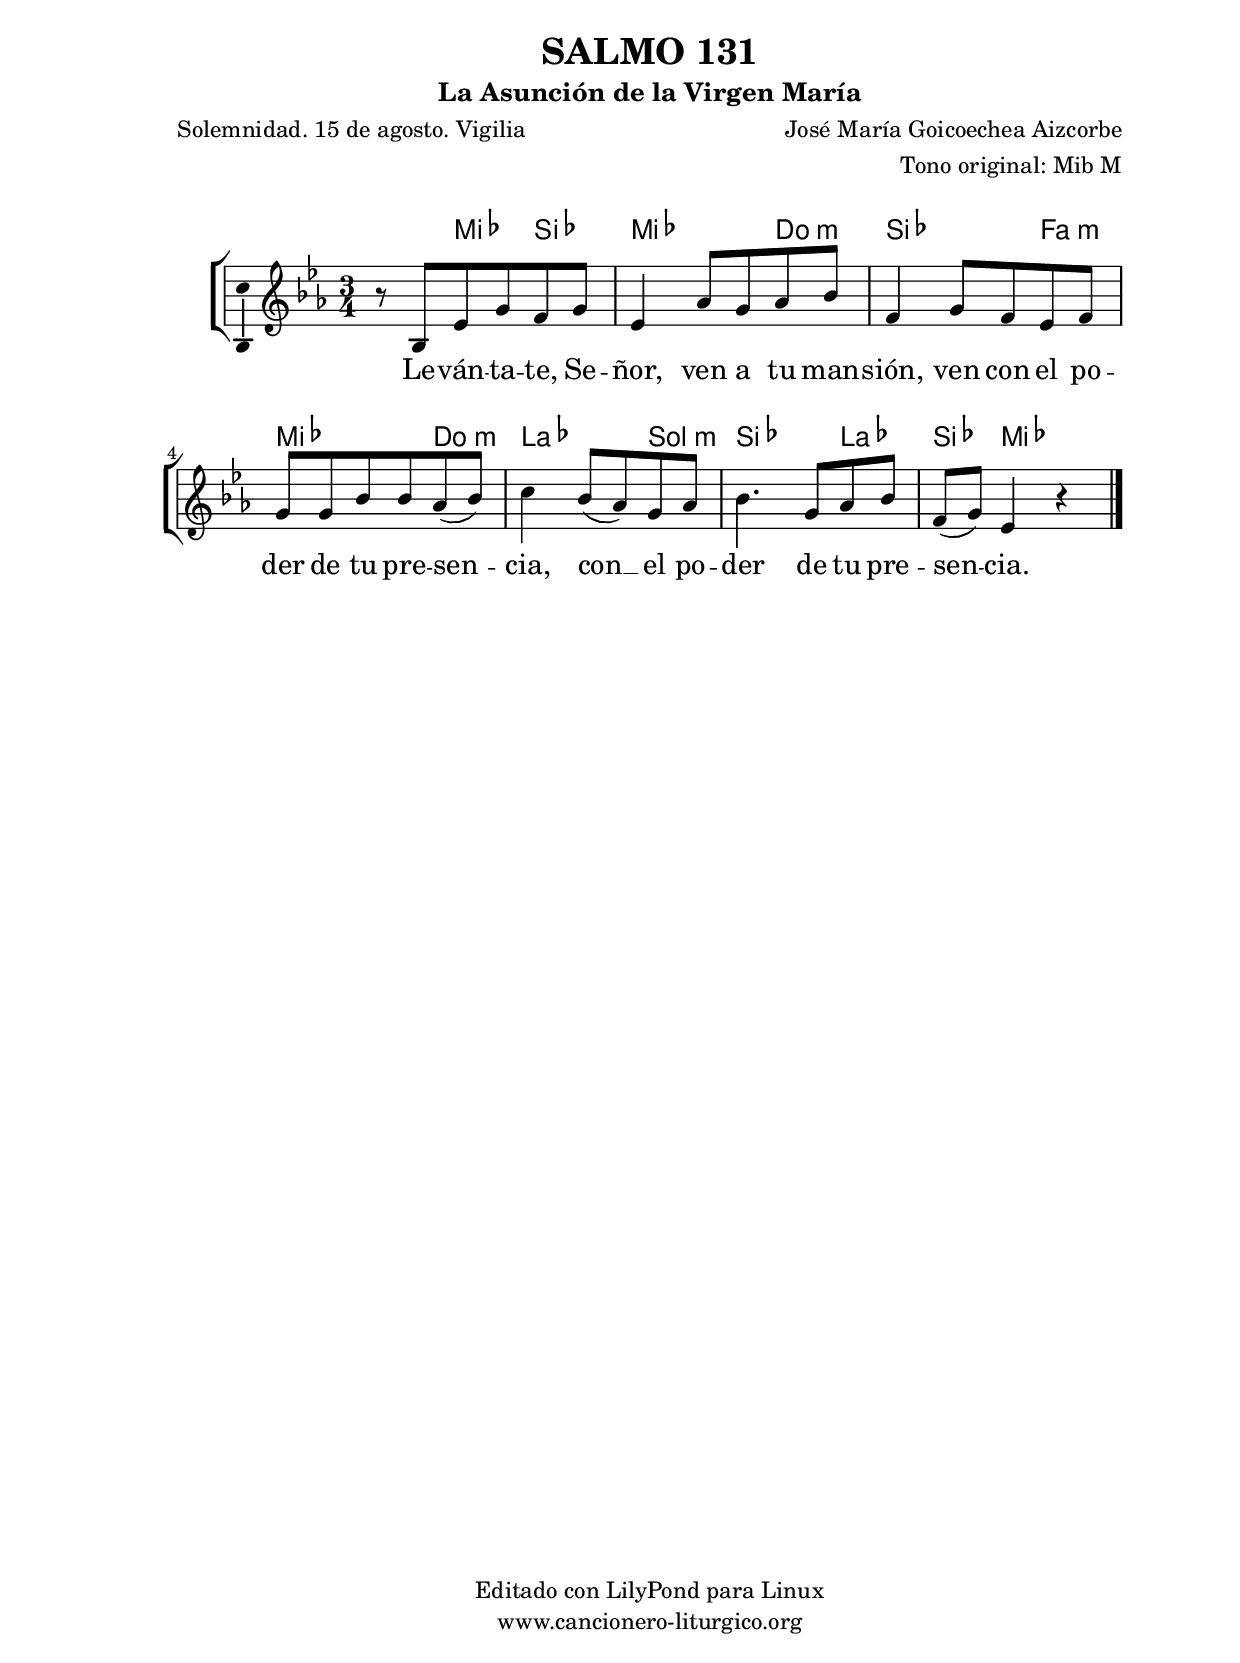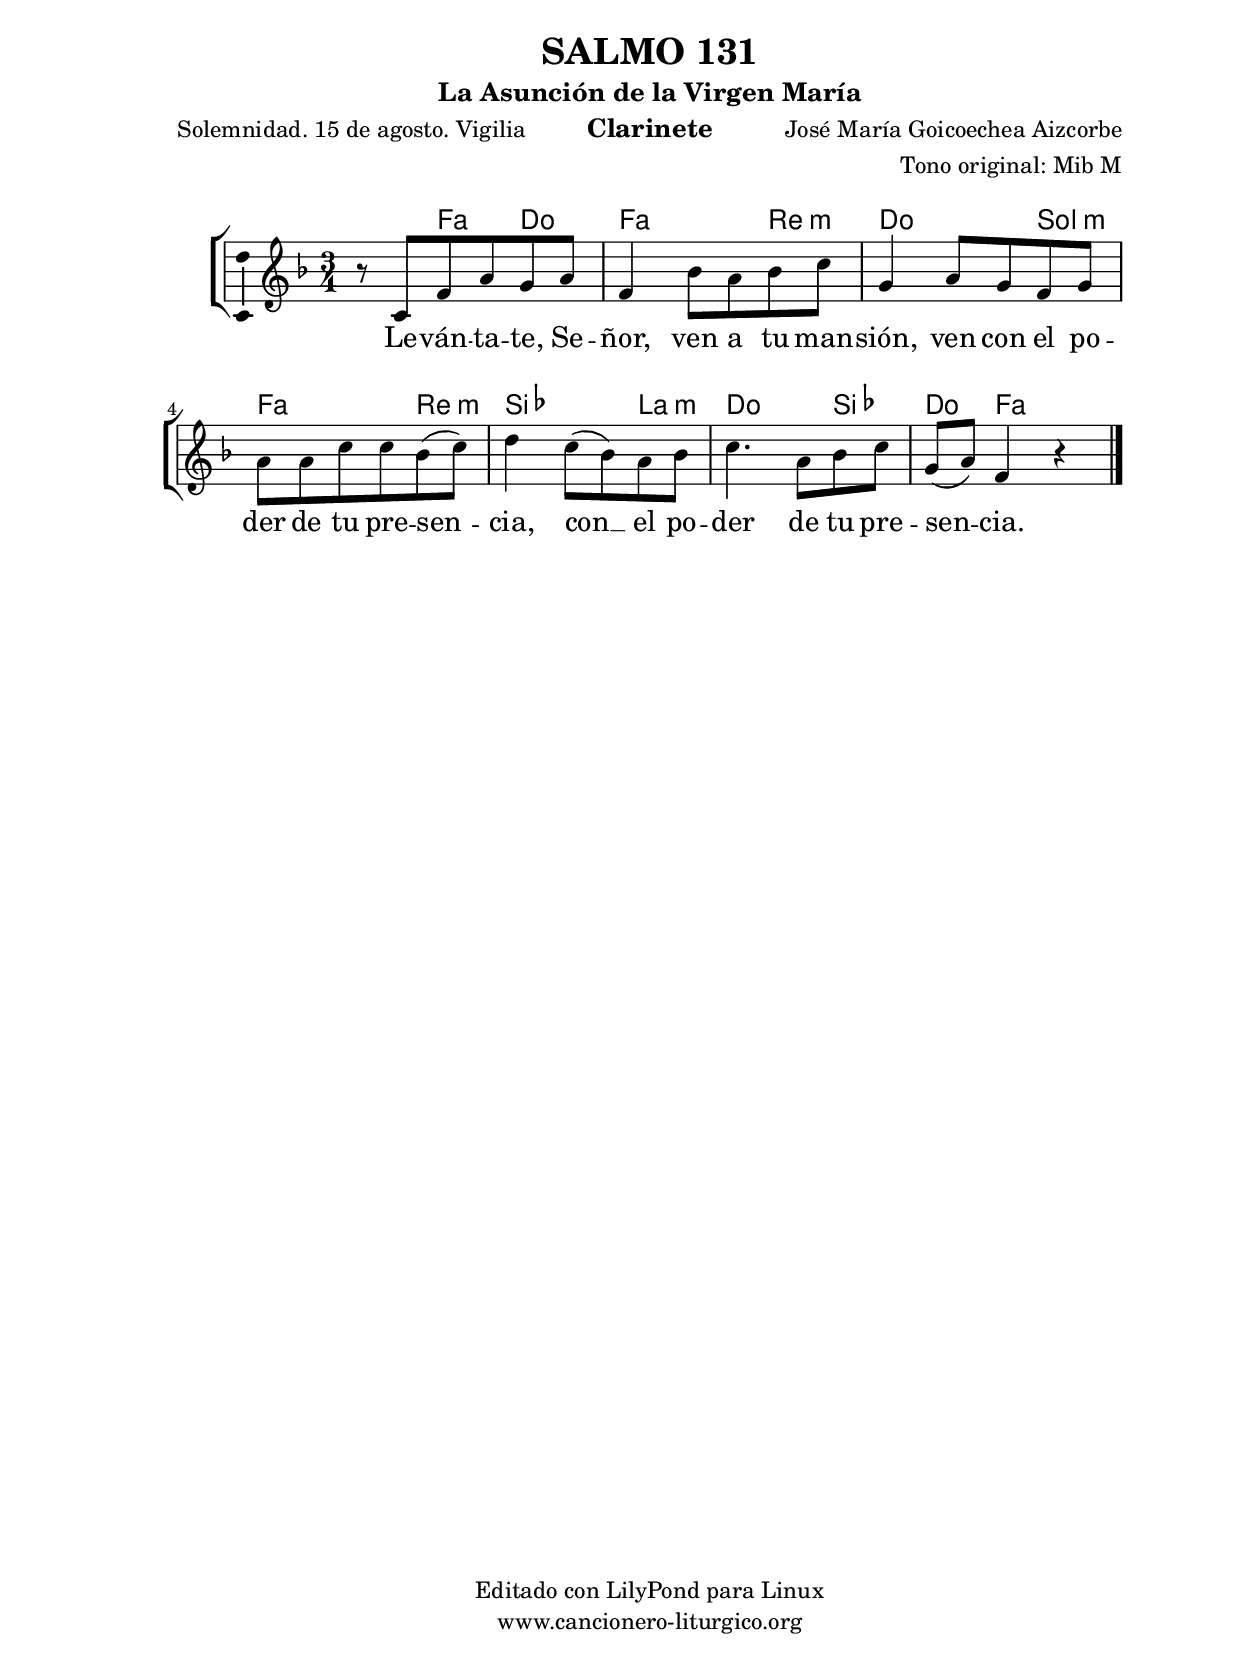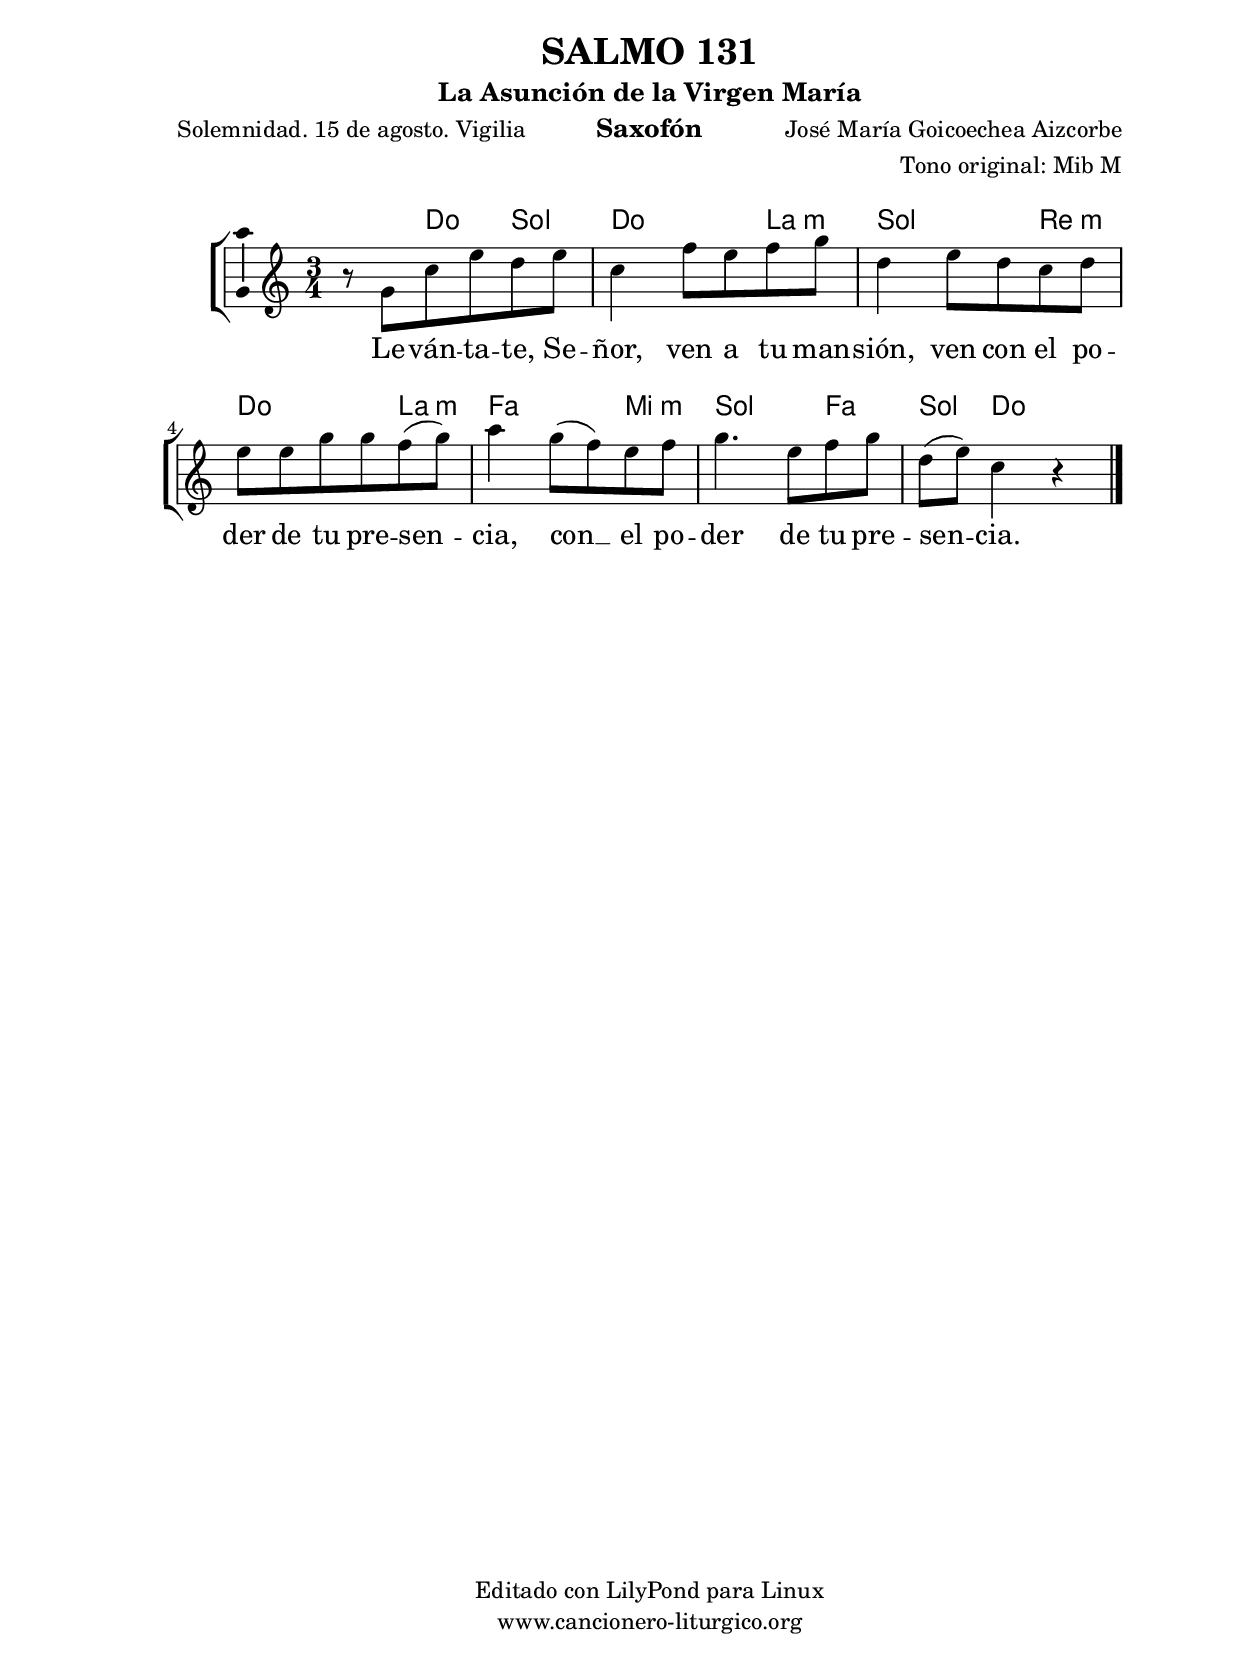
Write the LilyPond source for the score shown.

%
%para convertir .midi en .wav:
%timidity filename.midi -Ow -o finename.wav
%
%
%Para convertir de .wav a .mp3:
%lame -h -m j filename.wav
%
%
%para escuchar el midi:
%timidity nombrefichero.midi
%


%versión de lilypond para la que se ha escrito esta partitura:
\version "2.16.0"

	%Tamaño papel
	#(set-default-paper-size "a4")
	%Tamaño partitura
	#(set-global-staff-size 20)
	%No responde al pulsar sobre una nota
	#(ly:set-option 'point-and-click #f)

%parámetros del encabezamiento:
\header {
	title = "SALMO 131"
	subtitle = "La Asunción de la Virgen María"
	composer = "José María Goicoechea Aizcorbe"
	poet = "Solemnidad. 15 de agosto. Vigilia"
	meter = ""
	arranger = "Tono original: Mib M"
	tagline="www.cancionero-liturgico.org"
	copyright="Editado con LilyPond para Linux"
	}

%parámetros asociados al papel:
\paper  {
	oddHeaderMarkup = \markup {\fill-line { \on-the-fly #not-first-page \fromproperty #'header:title \on-the-fly #not-first-page \fromproperty #'header:composer }}
	evenHeaderMarkup = \markup {\fill-line { \fromproperty #'header:composer \fromproperty #'header:title }}
	#(set-paper-size "a4")
	print-page-number = ##f
	first-page-number = 1
	print-first-page-number = ##f
%	head-separation = 3.0 \cm
	top-margin = 2.0 \cm
	bottom-margin = 0.5\cm
%%%	bottom-margin = -1.0\cm
	left-margin = 3.0 \cm
	line-width = 16.0 \cm 
	indent = 8\mm
	interscoreline = 2.\mm
	between-system-space = 15\mm
%	para que las partituras no llenen la hoja:
	ragged-bottom = ##t
%	idem para la última hoja:
	ragged-last-bottom = ##f
%	para que las partituras llenen el ancho del papel:
	ragged-last = ##f
	after-title-space = 2.5 \cm
%page-count=1
%system-count=8

	%Flexible Vertical Spacing
%	markup-markup-spacing =
%	#'((basic-distance . 15) (minimum-distance . 15) (padding . 3))
	markup-system-spacing =
	#'((basic-distance . 15) (minimum-distance . 15) (padding . 3))
	system-system-spacing =
	#'((basic-distance . 15) (minimum-distance . 15) (padding . 3))
	score-system-spacing =
	#'((basic-distance . 15) (minimum-distance . 15) (padding . 5))
%	top-system-spacing = % header
%	#'((basic-distance . 8) (minimum-distance . 0) (padding . 3))
%	top-markup-spacing =
%	#'((basic-distance . 20) (minimum-distance . 20) (padding . 3))
	last-bottom-spacing = % footer
	#'((basic-distance . 5) (minimum-distance . 5) (padding . 3))
%	score-markup-spacing =
%	#'((basic-distance . 16) (minimum-distance . 13) (padding . 3))

	}


%parámetros que afectan a toda la partitura:
global =  {
	%clave de sol (G):
	\clef G
	%armadura:
%	\transpose a f
	\key ees \major
	\tempo 4=70
	\set Score.tempoHideNote = ##t
	}


acordes = {
	\italianChords
	\chordmode {
%	\transpose a f
{

s4
ees4 bes ees2 c4:m bes2 f4:m ees2 c4:m aes2 g4:m bes2 aes4 bes4 ees2

	}
	}
}

melodia = 
%	\transpose a f
{
	\relative c'{

\time 3/4
r8 bes8 ees g f g
ees4 aes8 g aes bes
f4 g8 f ees f
g8 g bes bes aes (bes)
c4 bes8 (aes) g aes
bes4. g8 aes bes
f8 (g) ees4 r4

	\bar "|."
	}
	}


texto = \lyricmode {
Le -- ván -- ta -- te, Se -- ñor, ven a tu man -- sión,
ven con el po -- der de tu pre -- sen -- cia,
con __ el po -- der de tu pre -- sen -- cia.
	}


acordesStaff = \context ChordNames = acordesStaff <<
	\set chordChanges = ##t
	\acordes
	>>


vozStaff = \context Voice = vozStaff
\with {\consists "Ambitus_engraver"}
<<
%	\set Staff.instrumentName = ""
%	\set Staff.shortInstrumentName = ""
%	\set Staff.midiInstrument = #"clarinet"
%	\set Staff.midiInstrument = #"cello"
%	\set Staff.midiInstrument = #"flute"
	\set Staff.midiInstrument = #"electric guitar (jazz)"
%	\set Staff.midiInstrument = #"english horn"
%	\set Staff.midiInstrument = #"violin"
%	\set Staff.midiInstrument = #"glockenspiel"
	\set Staff.midiMinimumVolume = #0.7
	\set Staff.midiMaximumVolume = #0.9
	\global
	\melodia
	>>


textoStaff = \context Lyrics = textoStaff <<
	\lyricsto vozStaff \texto
	>>

\book {
	\score {
		\context ChoirStaff {
			\override StaffGroup.SystemStartBracket #'collapse-height = #1
			\override Score.SystemStartBar #'collapse-height = #1
			<<
			\acordesStaff
			\vozStaff
			\textoStaff
			>>
			}
		\layout {
	    		\context {
				\Lyrics
				\override LyricText #'font-size = #2
				}
	   		 \context {
				\Score
				%fontSize = #3
				\override StaffSymbol #'staff-space = #(magstep +3)
				%\override Beam #'thickness = #0.55
				%\override SpacingSpanner #'spacing-increment = #1.0
				%\override Slur #'height-limit = #1.5
				}
			}
		}
	\score {
		\unfoldRepeats
		\context ChoirStaff {
			<<
			\acordesStaff
			\vozStaff
			>>
			}
		\midi {
	  		\context {
	  			\Score
				tempoWholesPerMinute = #(ly:make-moment 70 4)
				}
			}
		}
	}

%Partitura para clarinete
#(define output-suffix "C")
\book {
	\header{
		instrument = "Clarinete"
		}
	\score {
		\context ChoirStaff {
			\override StaffGroup.SystemStartBracket #'collapse-height = #1
			\override Score.SystemStartBar #'collapse-height = #1
\transpose c d
			<<
			\acordesStaff
			\vozStaff
			\textoStaff
			>>
			}
		\layout {
	    		\context {
				\Lyrics
				\override LyricText #'font-size = #2
				}
	   		 \context {
				\Score
				%fontSize = #3
				\override StaffSymbol #'staff-space = #(magstep +3)
				%\override Beam #'thickness = #0.55
				%\override SpacingSpanner #'spacing-increment = #1.0
				%\override Slur #'height-limit = #1.5
				}
			}
		}
	}

%Partitura para saxofón
#(define output-suffix "S")
\book {
	\header{
		instrument = "Saxofón"
		}
	\score {
		\context ChoirStaff {
			\override StaffGroup.SystemStartBracket #'collapse-height = #1
			\override Score.SystemStartBar #'collapse-height = #1
\transpose c a
			<<
			\acordesStaff
			\vozStaff
			\textoStaff
			>>
			}
		\layout {
	    		\context {
				\Lyrics
				\override LyricText #'font-size = #2
				}
	   		 \context {
				\Score
				%fontSize = #3
				\override StaffSymbol #'staff-space = #(magstep +3)
				%\override Beam #'thickness = #0.55
				%\override SpacingSpanner #'spacing-increment = #1.0
				%\override Slur #'height-limit = #1.5
				}
			}
		}
	}

